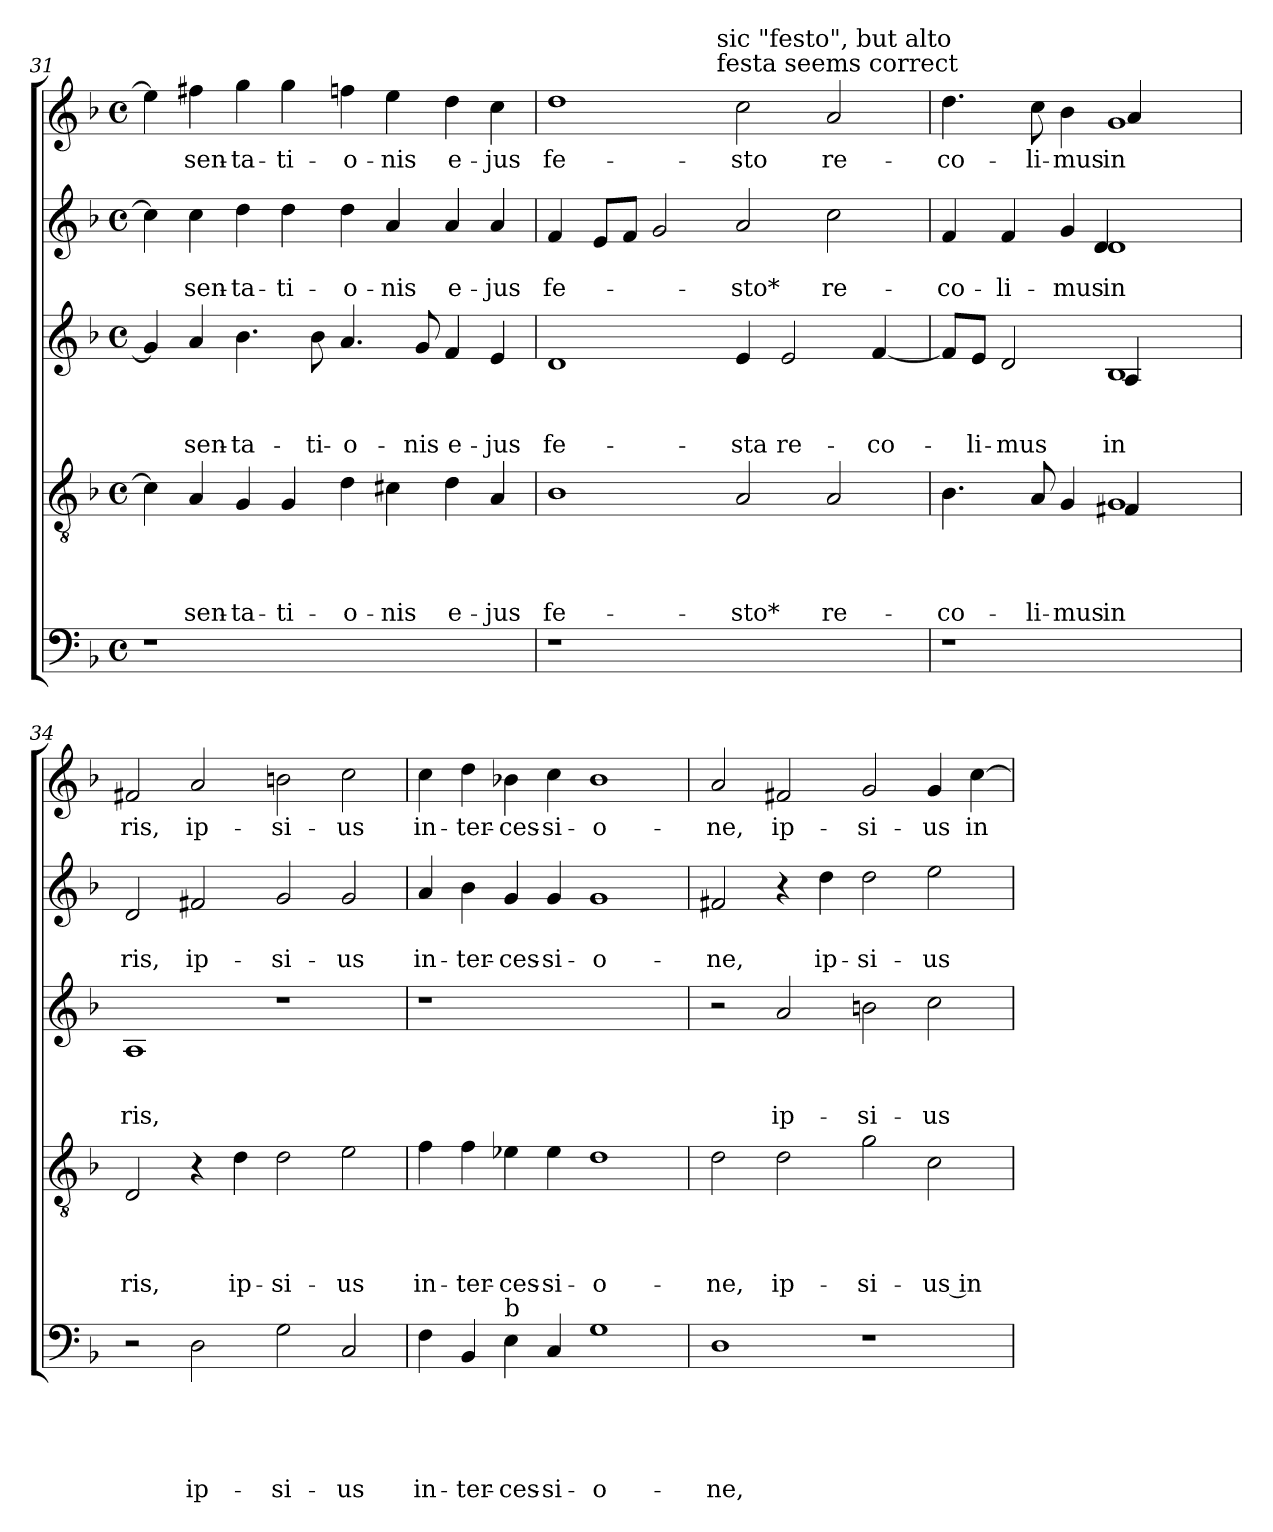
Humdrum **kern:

**kern	**text	**text	**text	**text	**text	**kern	**text	**text	**text	**text	**kern	**text	**text	**text	**kern	**text	**text	**kern	**text
*part5	*part5	*part5	*part5	*part5	*part5	*part4	*part4	*part4	*part4	*part4	*part3	*part3	*part3	*part3	*part2	*part2	*part2	*part1	*part1
*staff5	*staff5	*staff5	*staff5	*staff5	*staff5	*staff4	*staff4	*staff4	*staff4	*staff4	*staff3	*staff3	*staff3	*staff3	*staff2	*staff2	*staff2	*staff1	*staff1
*clefF4	*	*	*	*	*	*clefGv2	*	*	*	*	*clefG2	*	*	*	*clefG2	*	*	*clefG2	*
*k[b-]	*	*	*	*	*	*k[b-]	*	*	*	*	*k[b-]	*	*	*	*k[b-]	*	*	*k[b-]	*
*F:	*	*	*	*	*	*F:	*	*	*	*	*F:	*	*	*	*F:	*	*	*F:	*
*M4/4	*	*	*	*	*	*M4/4	*	*	*	*	*M4/4	*	*	*	*M4/4	*	*	*M4/4	*
*met(c)	*	*	*	*	*	*met(c)	*	*	*	*	*met(c)	*	*	*	*met(c)	*	*	*met(c)	*
=31	=31	=31	=31	=31	=31	=31	=31	=31	=31	=31	=31	=31	=31	=31	=31	=31	=31	=31	=31
1r	.	.	.	.	.	4c\]	.	.	.	.	4g/]	.	.	.	4cc\]	.	.	4ee\]	.
!	!	!	!	!	!	!	!	!	!	!LO:LY:b	!	!	!	!LO:LY:b	!	!	!LO:LY:b	!	!LO:LY:b
.	.	.	.	.	.	4A/	.	.	.	-sen-	4a/	.	.	-sen-	4cc\	.	-sen-	4ff#X\	-sen-
!	!	!	!	!	!	!	!	!	!	!LO:LY:b	!	!	!	!LO:LY:b:rj	!	!	!LO:LY:b	!	!LO:LY:b
.	.	.	.	.	.	4G/	.	.	.	-ta-	4.b-\	.	.	-ta-	4dd\	.	-ta-	4gg\	-ta-
!	!	!	!	!	!	!	!	!	!	!LO:LY:b:rj	!	!	!	!	!	!	!LO:LY:b:rj	!	!LO:LY:b:rj
.	.	.	.	.	.	4G/	.	.	.	-ti-	.	.	.	.	4dd\	.	-ti-	4gg\	-ti-
!	!	!	!	!	!	!	!	!	!	!	!	!	!	!LO:LY:b	!	!	!	!	!
.	.	.	.	.	.	.	.	.	.	.	8b-\	.	.	-ti-	.	.	.	.	.
!	!	!	!	!	!	!	!	!	!	!LO:LY:b	!	!	!	!LO:LY:b:rj	!	!	!LO:LY:b	!	!LO:LY:b
1ryy	.	.	.	.	.	4d\	.	.	.	-o-	4.a/	.	.	-o-	4dd\	.	-o-	4ffn\	-o-
!	!	!	!	!	!	!	!	!	!	!LO:LY:b:rj	!	!	!	!	!	!	!LO:LY:b:rj	!	!LO:LY:b:rj
.	.	.	.	.	.	4c#X\	.	.	.	-nis	.	.	.	.	4a/	.	-nis	4ee\	-nis
!	!	!	!	!	!	!	!	!	!	!	!	!	!	!LO:LY:b	!	!	!	!	!
.	.	.	.	.	.	.	.	.	.	.	8g/	.	.	-nis	.	.	.	.	.
!	!	!	!	!	!	!	!	!	!	!LO:LY:b	!	!	!	!LO:LY:b	!	!	!LO:LY:b	!	!LO:LY:b
.	.	.	.	.	.	4d\	.	.	.	e-	4f/	.	.	e-	4a/	.	e-	4dd\	e-
!	!	!	!	!	!	!	!	!	!	!LO:LY:b	!	!	!	!LO:LY:b	!	!	!LO:LY:b	!	!LO:LY:b
.	.	.	.	.	.	4A/	.	.	.	-jus	4e/	.	.	-jus	4a/	.	-jus	4cc\	-jus
=32	=32	=32	=32	=32	=32	=32	=32	=32	=32	=32	=32	=32	=32	=32	=32	=32	=32	=32	=32
!	!	!	!	!	!	!	!	!	!	!LO:LY:b	!	!	!	!LO:LY:b	!	!	!LO:LY:b	!	!LO:LY:b
*	*	*	*	*	*	*	*	*	*	*	*	*	*	*	*	*	*	*^	*
1r	.	.	.	.	.	1B-	.	.	.	fe-	1d	.	.	fe-	4f/	.	fe-	1dd	2...ryy	fe-
.	.	.	.	.	.	.	.	.	.	.	.	.	.	.	8e/L	.	.	.	.	.
.	.	.	.	.	.	.	.	.	.	.	.	.	.	.	8f/J	.	.	.	.	.
.	.	.	.	.	.	.	.	.	.	.	.	.	.	.	2g/	.	.	.	.	.
!	!	!	!	!	!	!	!	!	!	!	!	!	!	!	!	!	!	!	!LO:TX:a:t=festa seems correct	!
!	!	!	!	!	!	!	!	!	!	!	!	!	!	!	!	!	!	!	!LO:TX:a:t=sic "festo", but alto	!
.	.	.	.	.	.	.	.	.	.	.	.	.	.	.	.	.	.	.	1ryy	.
!	!	!	!	!	!	!	!	!	!	!LO:LY:b	!	!	!	!LO:LY:b	!	!	!LO:LY:b	!	!	!LO:LY:b
1ryy	.	.	.	.	.	2A/	.	.	.	-sto*	4e/	.	.	-sta	2a/	.	-sto*	2cc\	.	-sto
!	!	!	!	!	!	!	!	!	!	!	!	!	!	!LO:LY:b	!	!	!	!	!	!
.	.	.	.	.	.	.	.	.	.	.	2e/	.	.	re-	.	.	.	.	.	.
!	!	!	!	!	!	!	!	!	!	!LO:LY:b	!	!	!	!	!	!	!LO:LY:b	!	!	!LO:LY:b
.	.	.	.	.	.	2A/	.	.	.	re-	.	.	.	.	2cc\	.	re-	2a/	.	re-
!	!	!	!	!	!	!	!	!	!	!	!	!	!	!LO:LY:b	!	!	!	!	!	!
.	.	.	.	.	.	.	.	.	.	.	[<4f/	.	.	-co-	.	.	.	.	.	.
.	.	.	.	.	.	.	.	.	.	.	.	.	.	.	.	.	.	.	16ryy	.
=33	=33	=33	=33	=33	=33	=33	=33	=33	=33	=33	=33	=33	=33	=33	=33	=33	=33	=33	=33	=33
!	!	!	!	!	!	!	!	!	!	!LO:LY:b	!	!	!	!	!	!	!LO:LY:b	!	!	!LO:LY:b
*	*	*	*	*	*	*^	*	*	*	*	*^	*	*	*	*^	*	*	*	*	*
1r	.	.	.	.	.	4.B-\	2.ryy	.	.	.	-co-	8f/L]	2.ryy	.	.	.	4f/	2.ryy	.	-co-	4.dd\	2.ryy	-co-
!	!	!	!	!	!	!	!	!	!	!	!	!	!	!	!	!LO:LY:b	!	!	!	!	!	!	!
.	.	.	.	.	.	.	.	.	.	.	.	8e/J	.	.	.	-li-	.	.	.	.	.	.	.
!	!	!	!	!	!	!	!	!	!	!	!	!	!	!	!	!LO:LY:b	!	!	!	!LO:LY:b	!	!	!
.	.	.	.	.	.	.	.	.	.	.	.	2d/	.	.	.	-mus	4f/	.	.	-li-	.	.	.
!	!	!	!	!	!	!	!	!	!	!	!LO:LY:b	!	!	!	!	!	!	!	!	!	!	!	!LO:LY:b
.	.	.	.	.	.	8A/	.	.	.	.	-li-	.	.	.	.	.	.	.	.	.	8cc\	.	-li-
!	!	!	!	!	!	!	!	!	!	!	!LO:LY:b	!	!	!	!	!	!	!	!	!LO:LY:b	!	!	!LO:LY:b
.	.	.	.	.	.	4G/	.	.	.	.	-mus	.	.	.	.	.	4g/	.	.	-mus	4b-\	.	-mus
!	!	!	!	!	!	!	!	!	!	!	!LO:LY:b	!	!	!	!	!	!	!	!	!	!	!	!
!	!	!	!	!	!	!	!	!	!	!	!LO:LY:b	!	!	!	!	!LO:LY:b	!	!	!	!	!	!	!
!	!	!	!	!	!	!	!	!	!	!	!	!	!	!	!	!LO:LY:b	!	!	!	!LO:LY:b	!	!	!
!	!	!	!	!	!	!	!	!	!	!	!	!	!	!	!	!	!	!	!	!LO:LY:b	!	!	!LO:LY:b
!	!	!	!	!	!	!	!	!	!	!	!	!	!	!	!	!	!	!	!	!	!	!	!LO:LY:b
.	.	.	.	.	.	1G	4F#X/	.	.	.	-in	1B-	4A/	.	.	-in	1d	4d/	.	-in	1g	4a/	-in
2.ryy	.	.	.	.	.	.	2.ryy	.	.	.	.	.	2.ryy	.	.	.	.	2.ryy	.	.	.	2.ryy	.
=34	=34	=34	=34	=34	=34	=34	=34	=34	=34	=34	=34	=34	=34	=34	=34	=34	=34	=34	=34	=34	=34	=34	=34
!	!	!	!	!	!	!	!	!	!	!	!LO:LY:b	!	!	!	!	!LO:LY:b	!	!	!	!LO:LY:b	!	!	!LO:LY:b
*	*	*	*	*	*	*v	*v	*	*	*	*	*	*	*	*	*	*v	*v	*	*	*v	*v	*
*	*	*	*	*	*	*	*	*	*	*	*v	*v	*	*	*	*	*	*	*	*
2r	.	.	.	.	.	2D/	.	.	.	ris,	1A	.	.	ris,	2d/	.	ris,	2f#X/	ris,
!	!	!	!	!	!LO:LY:b	!	!	!	!	!	!	!	!	!	!	!	!LO:LY:b	!	!LO:LY:b
2D\	.	.	.	.	ip-	4r	.	.	.	.	.	.	.	.	2f#X/	.	ip-	2a/	ip-
!	!	!	!	!	!	!	!	!	!	!LO:LY:b	!	!	!	!	!	!	!	!	!
.	.	.	.	.	.	4d\	.	.	.	ip-	.	.	.	.	.	.	.	.	.
!	!	!	!	!	!LO:LY:b	!	!	!	!	!LO:LY:b:rj	!	!	!	!	!	!	!LO:LY:b	!	!LO:LY:b
2G\	.	.	.	.	-si-	2d\	.	.	.	-si-	1r	.	.	.	2g/	.	-si-	2bn\	-si-
!	!	!	!	!	!LO:LY:b	!	!	!	!	!LO:LY:b	!	!	!	!	!	!	!LO:LY:b	!	!LO:LY:b
2C/	.	.	.	.	-us	2e\	.	.	.	-us	.	.	.	.	2g/	.	-us	2cc\	-us
!!LO:PB:g=z
=35	=35	=35	=35	=35	=35	=35	=35	=35	=35	=35	=35	=35	=35	=35	=35	=35	=35	=35	=35
!	!	!	!	!	!LO:LY:b	!	!	!	!	!LO:LY:b	!	!	!	!	!	!	!LO:LY:b	!	!LO:LY:b
4F\	.	.	.	.	in-	4f\	.	.	.	in-	1r	.	.	.	4a/	.	in-	4cc\	in-
!	!	!	!	!	!LO:LY:b	!	!	!	!	!LO:LY:b	!	!	!	!	!	!	!LO:LY:b	!	!LO:LY:b
4BB-/	.	.	.	.	-ter-	4f\	.	.	.	-ter-	.	.	.	.	4b-\	.	-ter-	4dd\	-ter-
!LO:TX:a:t=b	!	!	!	!	!	!	!	!	!	!	!	!	!	!	!	!	!	!	!
!	!	!	!	!	!LO:LY:b:rj	!	!	!	!	!LO:LY:b:rj	!	!	!	!	!	!	!LO:LY:b:rj	!	!LO:LY:b:rj
4E\	.	.	.	.	-ces-	4e-X\	.	.	.	-ces-	.	.	.	.	4g/	.	-ces-	4b-X\	-ces-
!	!	!	!	!	!LO:LY:b	!	!	!	!	!LO:LY:b	!	!	!	!	!	!	!LO:LY:b	!	!LO:LY:b
4C/	.	.	.	.	-si-	4e-\	.	.	.	-si-	.	.	.	.	4g/	.	-si-	4cc\	-si-
!	!	!	!	!	!LO:LY:b:rj	!	!	!	!	!LO:LY:b:rj	!	!	!	!	!	!	!LO:LY:b:rj	!	!LO:LY:b:rj
1G	.	.	.	.	-o-	1d	.	.	.	-o-	1ryy	.	.	.	1g	.	-o-	1b-	-o-
=36	=36	=36	=36	=36	=36	=36	=36	=36	=36	=36	=36	=36	=36	=36	=36	=36	=36	=36	=36
!	!	!	!	!	!LO:LY:b	!	!	!	!	!LO:LY:b	!	!	!	!	!	!	!LO:LY:b	!	!LO:LY:b
1D	.	.	.	.	-ne,	2d\	.	.	.	-ne,	2r	.	.	.	2f#X/	.	-ne,	2a/	-ne,
!	!	!	!	!	!	!	!	!	!	!LO:LY:b	!	!	!	!LO:LY:b	!	!	!	!	!LO:LY:b
.	.	.	.	.	.	2d\	.	.	.	ip-	2a/	.	.	ip-	4r	.	.	2f#X/	ip-
!	!	!	!	!	!	!	!	!	!	!	!	!	!	!	!	!	!LO:LY:b	!	!
.	.	.	.	.	.	.	.	.	.	.	.	.	.	.	4dd\	.	ip-	.	.
!	!	!	!	!	!	!	!	!	!	!LO:LY:b	!	!	!	!LO:LY:b	!	!	!LO:LY:b	!	!LO:LY:b
1r	.	.	.	.	.	2g\	.	.	.	-si-	2bn\	.	.	-si-	2dd\	.	-si-	2g/	-si-
!	!	!	!	!	!	!	!	!	!	!LO:LY:b	!	!	!	!LO:LY:b	!	!	!LO:LY:b	!	!LO:LY:b
.	.	.	.	.	.	2c\	.	.	.	-us in-	2cc\	.	.	-us	2ee\	.	-us	4g/	-us
!	!	!	!	!	!	!	!	!	!	!	!	!	!	!	!	!	!	!	!LO:LY:b
.	.	.	.	.	.	.	.	.	.	.	.	.	.	.	.	.	.	[>4cc\	in-
=	=	=	=	=	=	=	=	=	=	=	=	=	=	=	=	=	=	=	=
*-	*-	*-	*-	*-	*-	*-	*-	*-	*-	*-	*-	*-	*-	*-	*-	*-	*-	*-	*-
